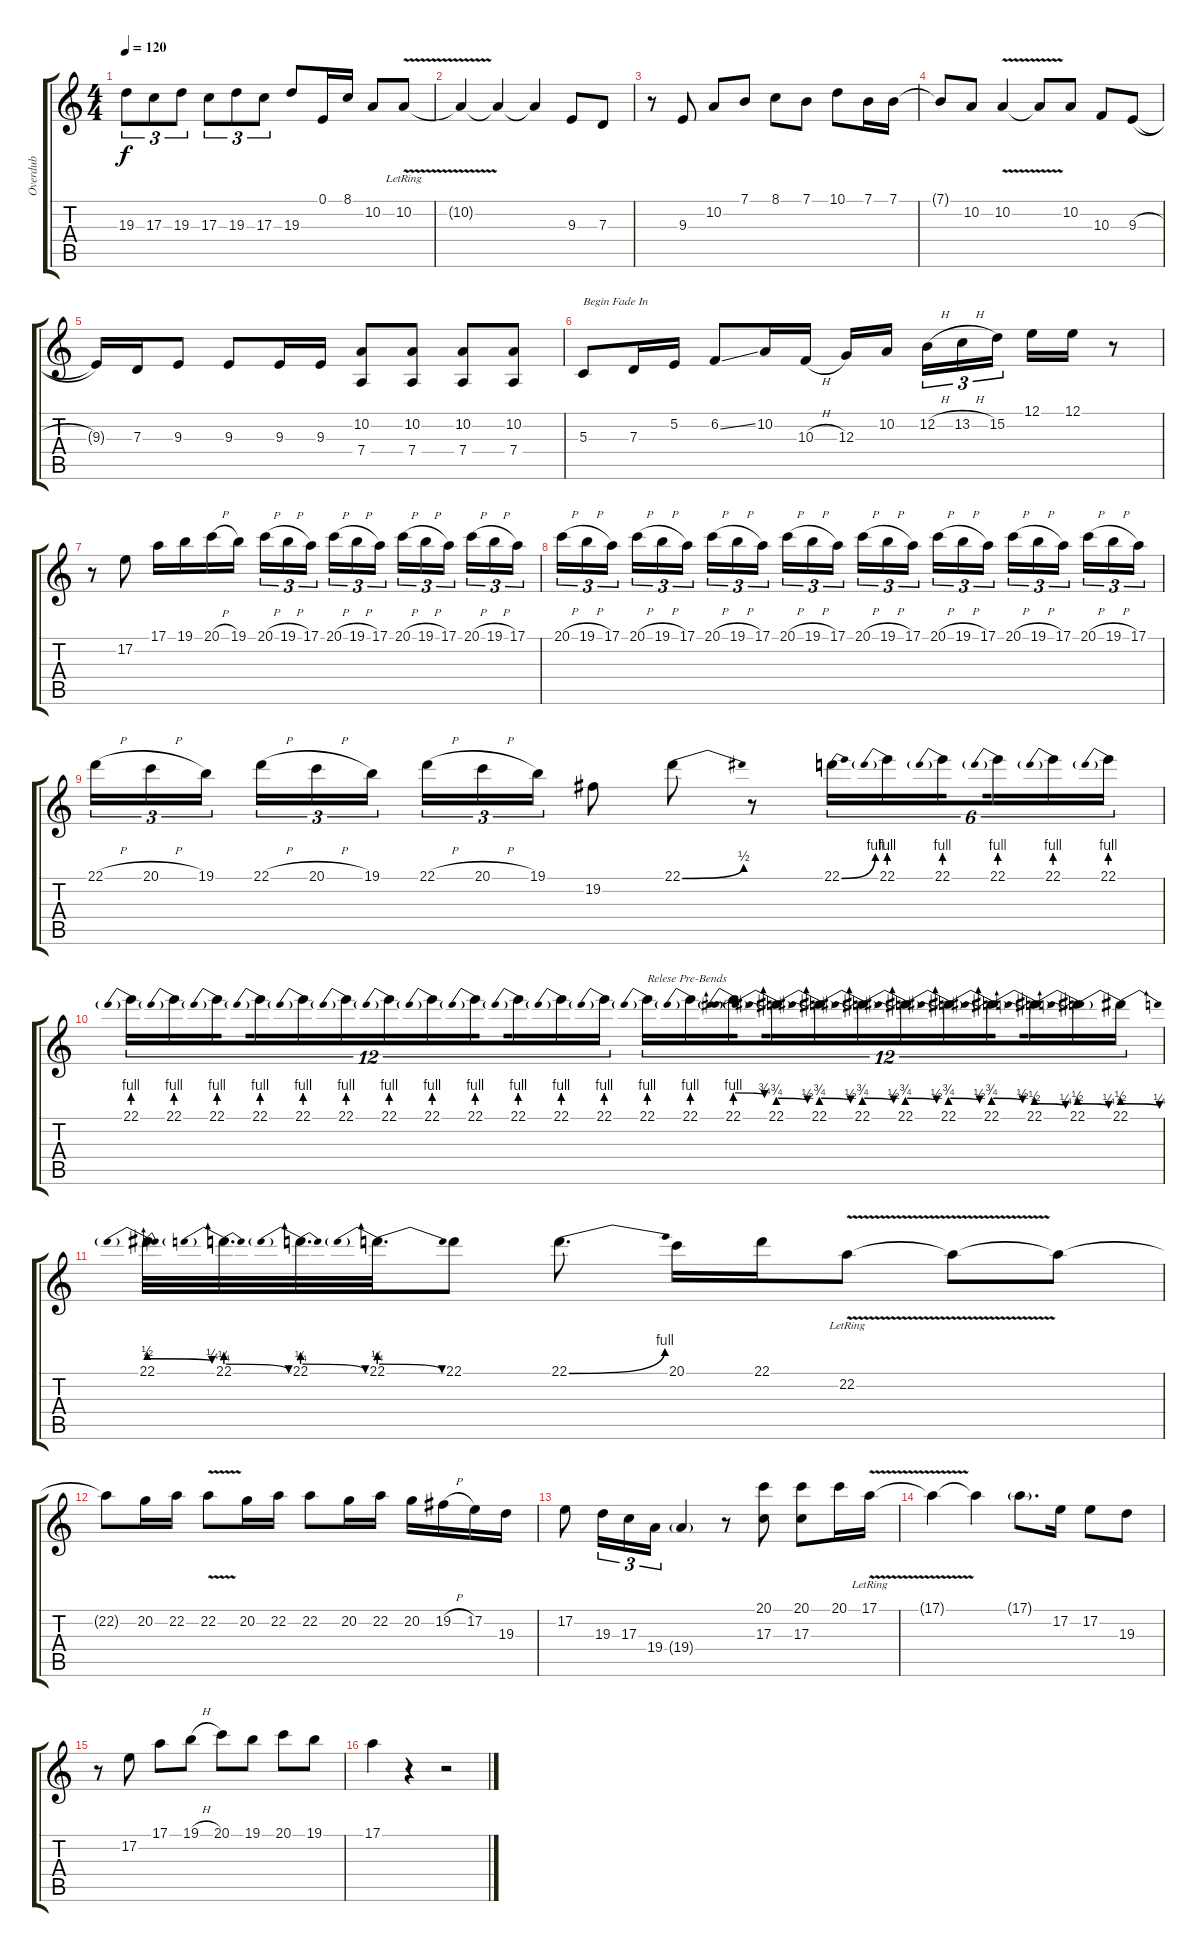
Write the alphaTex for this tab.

\track ("Overdub" "Overdub") {instrument lead8bassandlead}
\staff {score tabs}
\tuning (E4 B3 G3 D3 A2 E2) {hide}
\ts (4 4)
\tempo 120
\clef g2
\ks c
19.3.8{tu (3 2) dy f} 17.3.8{tu (3 2)} 19.3.8{tu (3 2)} 17.3.8{tu (3 2)} 19.3.8{tu (3 2)} 17.3.8{tu (3 2)} 19.3.8 0.1.16 8.1.16 10.2.8 10.2{v lr}.8 |
10.2{t}.4 10.2{t}.4 10.2{t}.4 9.3.8 7.3.8 |
r.8 9.3.8 10.2.8 7.1.8 8.1.8 7.1.8 10.1.8 7.1.16 7.1.16 |
7.1{t}.8 10.2.8 10.2{v}.4 10.2{t}.8 10.2.8 10.3.8 9.3{h}.8 |
9.3{t}.16 7.3.16 9.3.8 9.3.8 9.3.16 9.3.16 (10.2 7.4).8 (10.2 7.4).8 (10.2 7.4).8 (10.2 7.4).8 |
5.3.8{txt "Begin Fade In" volume 8} 7.3.16 5.2.16 6.2{ss}.8 10.2.16 10.3{h}.16 12.3.16 10.2.16{beam splitsecondary} 12.2{h}.16{tu (3 2)} 13.2{h}.16{tu (3 2)} 15.2.16{tu (3 2)} 12.1.16 12.1.16 r.8 |
r.8 17.2.8 17.1.16 19.1.16 20.1{h}.16 19.1.16 20.1{h}.16{tu (3 2)} 19.1{h}.16{tu (3 2)} 17.1.16{tu (3 2) beam splitsecondary} 20.1{h}.16{tu (3 2)} 19.1{h}.16{tu (3 2)} 17.1.16{tu (3 2)} 20.1{h}.16{tu (3 2)} 19.1{h}.16{tu (3 2)} 17.1.16{tu (3 2) beam splitsecondary} 20.1{h}.16{tu (3 2)} 19.1{h}.16{tu (3 2)} 17.1.16{tu (3 2)} |
20.1{h}.16{tu (3 2) volume 6} 19.1{h}.16{tu (3 2)} 17.1.16{tu (3 2) beam splitsecondary} 20.1{h}.16{tu (3 2)} 19.1{h}.16{tu (3 2)} 17.1.16{tu (3 2)} 20.1{h}.16{tu (3 2)} 19.1{h}.16{tu (3 2)} 17.1.16{tu (3 2) beam splitsecondary} 20.1{h}.16{tu (3 2)} 19.1{h}.16{tu (3 2)} 17.1.16{tu (3 2)} 20.1{h}.16{tu (3 2)} 19.1{h}.16{tu (3 2)} 17.1.16{tu (3 2) beam splitsecondary} 20.1{h}.16{tu (3 2)} 19.1{h}.16{tu (3 2)} 17.1.16{tu (3 2)} 20.1{h}.16{tu (3 2)} 19.1{h}.16{tu (3 2)} 17.1.16{tu (3 2) beam splitsecondary} 20.1{h}.16{tu (3 2)} 19.1{h}.16{tu (3 2)} 17.1.16{tu (3 2)} |
22.1{h}.16{tu (3 2)} 20.1{h}.16{tu (3 2)} 19.1.16{tu (3 2) beam splitsecondary} 22.1{h}.16{tu (3 2)} 20.1{h}.16{tu (3 2)} 19.1.16{tu (3 2)} 22.1{h}.16{tu (3 2)} 20.1{h}.16{tu (3 2)} 19.1.16{tu (3 2)} 19.2.8 22.1{be (bend 0 0 60 2)}.8 r.8 22.1{be (bend 0 0 60 4)}.16{tu (6 4)} 22.1{be (prebend 0 4 60 4)}.16{tu (6 4)} 22.1{be (prebend 0 4 60 4)}.16{tu (6 4) beam splitsecondary} 22.1{be (prebend 0 4 60 4)}.16{tu (6 4)} 22.1{be (prebend 0 4 60 4)}.16{tu (6 4)} 22.1{be (prebend 0 4 60 4)}.16{tu (6 4)} |
22.1{be (prebend 0 4 60 4)}.16{tu (12 8) volume 4} 22.1{be (prebend 0 4 60 4)}.16{tu (12 8)} 22.1{be (prebend 0 4 60 4)}.16{tu (12 8) beam splitsecondary} 22.1{be (prebend 0 4 60 4)}.16{tu (12 8)} 22.1{be (prebend 0 4 60 4)}.16{tu (12 8)} 22.1{be (prebend 0 4 60 4)}.16{tu (12 8)} 22.1{be (prebend 0 4 60 4)}.16{tu (12 8)} 22.1{be (prebend 0 4 60 4)}.16{tu (12 8)} 22.1{be (prebend 0 4 60 4)}.16{tu (12 8) beam splitsecondary} 22.1{be (prebend 0 4 60 4)}.16{tu (12 8)} 22.1{be (prebend 0 4 60 4)}.16{tu (12 8)} 22.1{be (prebend 0 4 60 4)}.16{tu (12 8)} 22.1{be (prebend 0 4 60 4)}.16{tu (12 8) txt "Relese Pre-Bends"} 22.1{be (prebend 0 4 60 4)}.16{tu (12 8)} 22.1{be (prebendrelease 0 4 60 3)}.16{tu (12 8) beam splitsecondary} 22.1{be (prebendrelease 0 3 60 2)}.16{tu (12 8)} 22.1{be (prebendrelease 0 3 60 2)}.16{tu (12 8)} 22.1{be (prebendrelease 0 3 60 2)}.16{tu (12 8)} 22.1{be (prebendrelease 0 3 60 2)}.16{tu (12 8)} 22.1{be (prebendrelease 0 3 60 2)}.16{tu (12 8)} 22.1{be (prebendrelease 0 3 60 2)}.16{tu (12 8) beam splitsecondary} 22.1{be (prebendrelease 0 2 60 1)}.16{tu (12 8)} 22.1{be (prebendrelease 0 2 60 1)}.16{tu (12 8)} 22.1{be (prebendrelease 0 2 60 1)}.16{tu (12 8)} |
22.1{be (prebendrelease 0 2 60 1)}.32{d} 22.1{be (prebendrelease 0 1 60 0)}.32{d} 22.1{be (prebendrelease 0 1 60 0)}.32{d} 22.1{be (prebendrelease 0 1 60 0)}.32{d} 22.1.8 22.1{be (bend 0 0 60 4)}.8{d} 20.1.16 22.1.16 22.2{v lr}.8 22.2{t}.8 22.2{t}.8 |
22.2{t}.8{volume 2} 20.2.16 22.2.16 22.2{v}.8 20.2.16 22.2.16 22.2.8 20.2.16 22.2.16 20.2.16 19.2{h}.16 17.2.16 19.3.16 |
17.2.8 19.3.16{tu (3 2)} 17.3.16{tu (3 2)} 19.4.16{tu (3 2)} 19.4{g}.4 r.8 (20.1 17.3).8 (20.1 17.3).8 20.1.16 17.1{v lr}.16 |
17.1{t}.4 17.1{t}.4 17.1{g}.8{d} 17.2.16 17.2.8 19.3.8 |
r.8 17.2.8 17.1.8 19.1{h}.8 20.1.8 19.1.8 20.1.8 19.1.8 |
17.1.4 r.4 r.2
